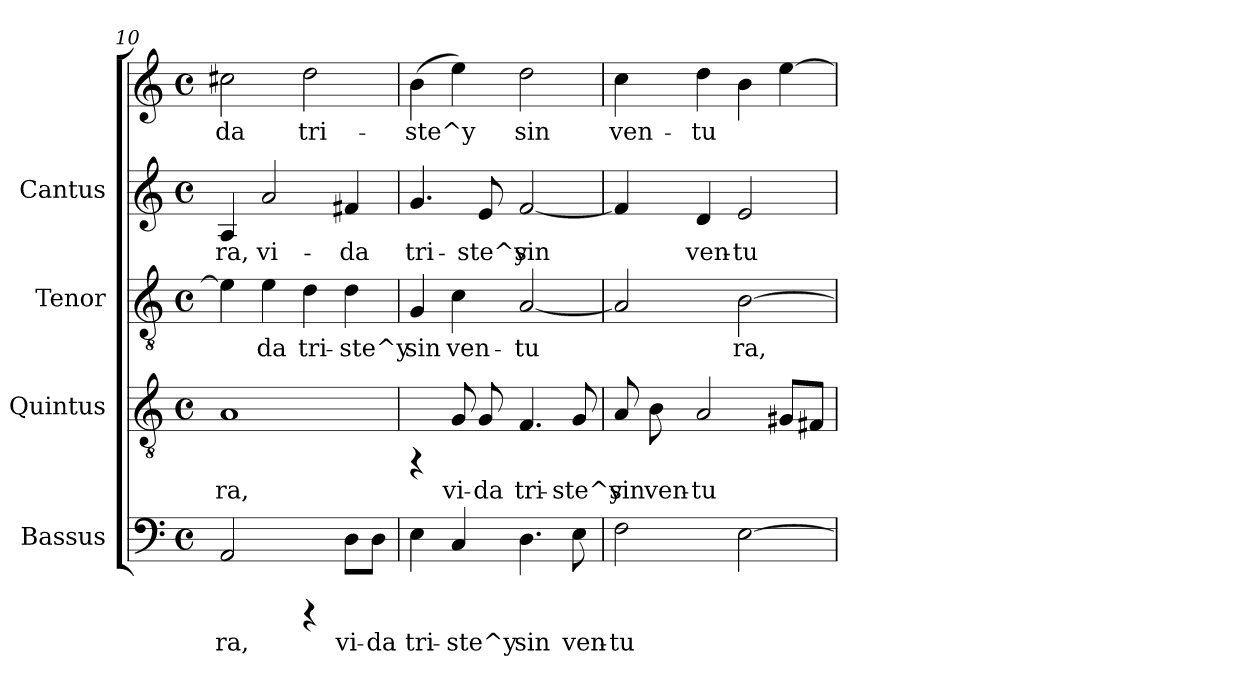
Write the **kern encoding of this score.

**kern	**text	**kern	**text	**kern	**text	**kern	**text	**kern	**text
*part4	*part4	*part3	*part3	*part2	*part2	*part1	*part1	*part1	*part1
*staff5	*staff5	*staff4	*staff4	*staff3	*staff3	*staff2	*staff2	*staff1	*staff1
*I"Bassus	*	*I"Quintus	*	*I"Tenor	*	*I"Cantus	*	*	*
*clefF4	*	*clefGv2	*	*clefGv2	*	*clefG2	*	*clefG2	*
*M4/4	*	*M4/4	*	*M4/4	*	*M4/4	*	*M4/4	*
*met(c)	*	*met(c)	*	*met(c)	*	*met(c)	*	*met(c)	*
=10	=10	=10	=10	=10	=10	=10	=10	=10	=10
!	!LO:LY:b:cj	!	!LO:LY:b:cj	!	!LO:LY:b:cj	!	!LO:LY:b:cj	!	!LO:LY:b:cj
2AA/	-ra,	1A	-ra,	4e\]	-	4A/	-ra,	2cc#X\	-da
!	!	!	!	!	!LO:LY:b:cj	!	!LO:LY:b:cj	!	!
.	.	.	.	4e\	da	2a/	vi-	.	.
!	!	!	!	!	!LO:LY:b:cj	!	!	!	!LO:LY:b:cj
4rCCC	.	.	.	4d\	tri-	.	.	2dd\	tri-
!	!LO:LY:b:cj	!	!	!	!LO:LY:b:cj	!	!LO:LY:b:cj	!	!
8D\L	vi-	.	.	4d\	-ste^y	4f#X/	-da	.	.
!	!LO:LY:b:cj	!	!	!	!	!	!	!	!
8D\J	-da	.	.	.	.	.	.	.	.
=11	=11	=11	=11	=11	=11	=11	=11	=11	=11
!	!LO:LY:b:cj	!	!	!	!LO:LY:b:cj	!	!LO:LY:b:cj	!	!LO:LY:b:cj
4E\	tri-	4rFF	.	4G/	sin	4.g/	tri-	(>4b\	ste^y
!	!LO:LY:b:cj	!	!LO:LY:b:cj	!	!LO:LY:b:cj	!	!	!	!LO:LY:b:cj
4C/	-ste^y	8G/	vi-	4c\	ven-	.	.	4ee\)	.
!	!	!	!LO:LY:b:cj	!	!	!	!LO:LY:b:cj	!	!
.	.	8G/	-da	.	.	8e/	-ste^y	.	.
!	!LO:LY:b:cj	!	!LO:LY:b:cj	!	!LO:LY:b:cj	!	!LO:LY:b:cj	!	!LO:LY:b:cj
4.D\	sin	4.F/	tri-	[<2A/	-tu-	[<2f/	sin	2dd\	sin
!	!LO:LY:b:cj	!	!LO:LY:b:cj	!	!	!	!	!	!
8E\	ven-	8G/	-ste^y	.	.	.	.	.	.
=12	=12	=12	=12	=12	=12	=12	=12	=12	=12
!	!LO:LY:b:cj	!	!LO:LY:b:cj	!	!LO:LY:b:cj	!	!LO:LY:b:cj	!	!LO:LY:b:cj
2F\	-tu-	8A/	sin	2A/]	-	4f/]	-	4cc\	ven-
!	!	!	!LO:LY:b:cj	!	!	!	!	!	!
.	.	8B\	ven-	.	.	.	.	.	.
!	!	!	!LO:LY:b:cj	!	!	!	!LO:LY:b:cj	!	!LO:LY:b:cj
.	.	2A/	-tu-	.	.	4d/	ven-	4dd\	-tu-
!	!LO:LY:b:cj	!	!	!	!LO:LY:b:cj	!	!LO:LY:b:cj	!	!LO:LY:b:cj
[>2E\	--	.	.	[>2B\	ra,	2e/	-tu-	4b\	--
!	!	!	!LO:LY:b:cj	!	!	!	!	!	!LO:LY:b:cj
.	.	8G#X/L	--	.	.	.	.	[>4ee\	--
!	!	!	!LO:LY:b:cj	!	!	!	!	!	!
.	.	8F#X/J	--	.	.	.	.	.	.
=	=	=	=	=	=	=	=	=	=
*-	*-	*-	*-	*-	*-	*-	*-	*-	*-
